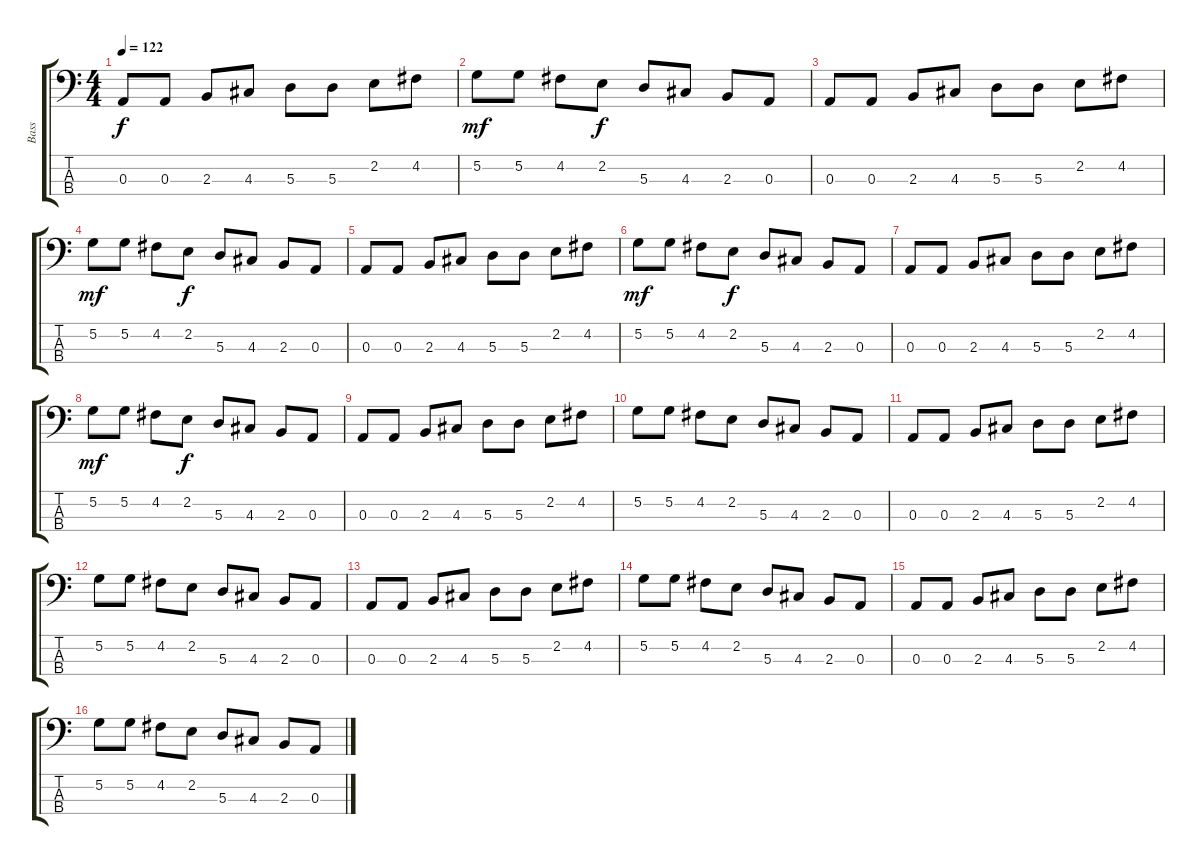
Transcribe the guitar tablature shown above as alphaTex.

\track ("Bass" "Bass") {instrument electricbassfinger}
\staff {score tabs}
\tuning (G2 D2 A1 E1) {hide}
\ts (4 4)
\tempo 122
\clef f4
\ks c
0.3.8{dy f} 0.3.8 2.3.8 4.3.8 5.3.8 5.3.8 2.2.8 4.2.8 |
5.2.8{dy mf} 5.2.8 4.2.8 2.2.8{dy f} 5.3.8 4.3.8 2.3.8 0.3.8 |
0.3.8 0.3.8 2.3.8 4.3.8 5.3.8 5.3.8 2.2.8 4.2.8 |
5.2.8{dy mf} 5.2.8 4.2.8 2.2.8{dy f} 5.3.8 4.3.8 2.3.8 0.3.8 |
0.3.8 0.3.8 2.3.8 4.3.8 5.3.8 5.3.8 2.2.8 4.2.8 |
5.2.8{dy mf} 5.2.8 4.2.8 2.2.8{dy f} 5.3.8 4.3.8 2.3.8 0.3.8 |
0.3.8 0.3.8 2.3.8 4.3.8 5.3.8 5.3.8 2.2.8 4.2.8 |
5.2.8{dy mf} 5.2.8 4.2.8 2.2.8{dy f} 5.3.8 4.3.8 2.3.8 0.3.8 |
0.3.8 0.3.8 2.3.8 4.3.8 5.3.8 5.3.8 2.2.8 4.2.8 |
5.2.8 5.2.8 4.2.8 2.2.8 5.3.8 4.3.8 2.3.8 0.3.8 |
0.3.8 0.3.8 2.3.8 4.3.8 5.3.8 5.3.8 2.2.8 4.2.8 |
5.2.8 5.2.8 4.2.8 2.2.8 5.3.8 4.3.8 2.3.8 0.3.8 |
0.3.8 0.3.8 2.3.8 4.3.8 5.3.8 5.3.8 2.2.8 4.2.8 |
5.2.8 5.2.8 4.2.8 2.2.8 5.3.8 4.3.8 2.3.8 0.3.8 |
0.3.8 0.3.8 2.3.8 4.3.8 5.3.8 5.3.8 2.2.8 4.2.8 |
5.2.8 5.2.8 4.2.8 2.2.8 5.3.8 4.3.8 2.3.8 0.3.8
